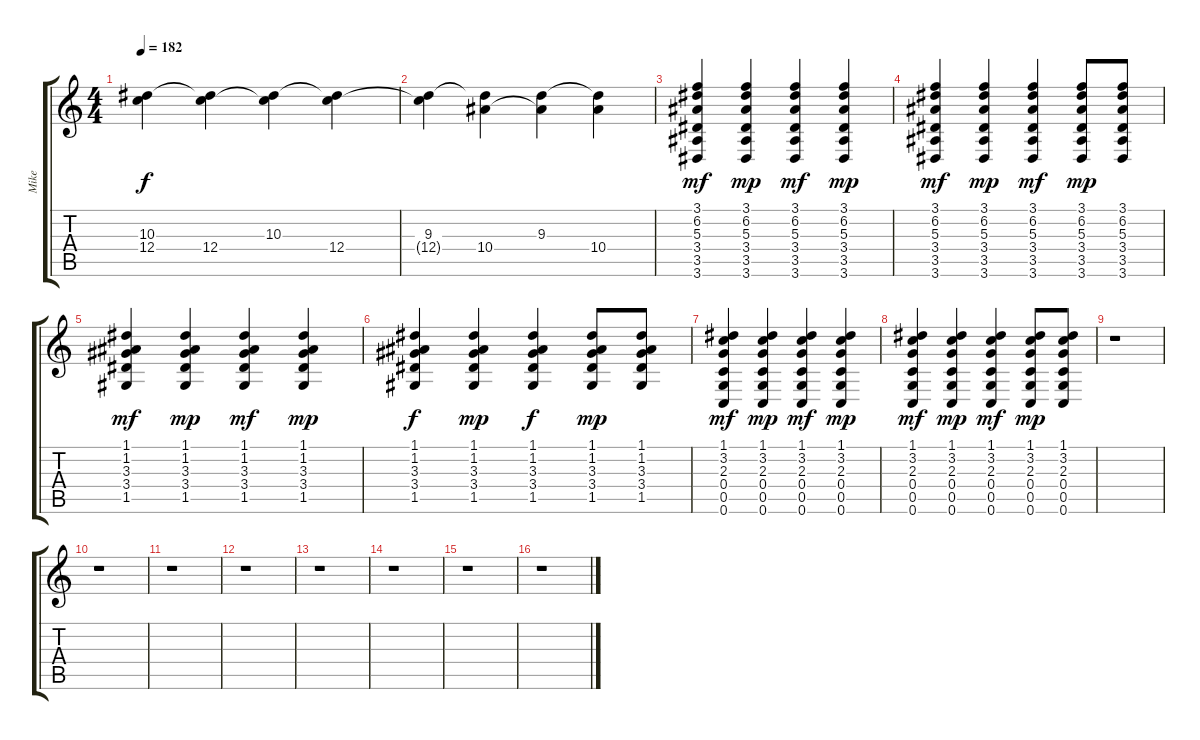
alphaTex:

\track ("Mike" "Mike") {instrument electricguitarjazz}
\staff {score tabs}
\tuning (D4 A3 F3 C3 G2 C2) {hide}
\ts (4 4)
\tempo 182
\clef g2
\ks c
(10.3 12.4{t}).4{dy f} (10.3{t} 12.4).4 (10.3 12.4{t}).4 (10.3{t} 12.4).4 |
(9.3 12.4{t}).4 (9.3{t} 10.4).4 (9.3 10.4{t}).4 (9.3{t} 10.4).4 |
(3.1 6.2 5.3 3.4 3.5 3.6).4{dy mf} (3.1 6.2 5.3 3.4 3.5 3.6).4{dy mp} (3.1 6.2 5.3 3.4 3.5 3.6).4{dy mf} (3.1 6.2 5.3 3.4 3.5 3.6).4{dy mp} |
(3.1 6.2 5.3 3.4 3.5 3.6).4{dy mf} (3.1 6.2 5.3 3.4 3.5 3.6).4{dy mp} (3.1 6.2 5.3 3.4 3.5 3.6).4{dy mf} (3.1 6.2 5.3 3.4 3.5 3.6).8{dy mp} (3.1 6.2 5.3 3.4 3.5 3.6).8 |
(1.1 1.2 3.3 3.4 1.5).4{dy mf} (1.1 1.2 3.3 3.4 1.5).4{dy mp} (1.1 1.2 3.3 3.4 1.5).4{dy mf} (1.1 1.2 3.3 3.4 1.5).4{dy mp} |
(1.1 1.2 3.3 3.4 1.5).4{dy f} (1.1 1.2 3.3 3.4 1.5).4{dy mp} (1.1 1.2 3.3 3.4 1.5).4{dy f} (1.1 1.2 3.3 3.4 1.5).8{dy mp} (1.1 1.2 3.3 3.4 1.5).8 |
(1.1 3.2 2.3 0.4 0.5 0.6).4{dy mf} (1.1 3.2 2.3 0.4 0.5 0.6).4{dy mp} (1.1 3.2 2.3 0.4 0.5 0.6).4{dy mf} (1.1 3.2 2.3 0.4 0.5 0.6).4{dy mp} |
(1.1 3.2 2.3 0.4 0.5 0.6).4{dy mf} (1.1 3.2 2.3 0.4 0.5 0.6).4{dy mp} (1.1 3.2 2.3 0.4 0.5 0.6).4{dy mf} (1.1 3.2 2.3 0.4 0.5 0.6).8{dy mp} (1.1 3.2 2.3 0.4 0.5 0.6).8 |
r.1 |
r.1 |
r.1 |
r.1 |
r.1 |
r.1 |
r.1 |
r.1
